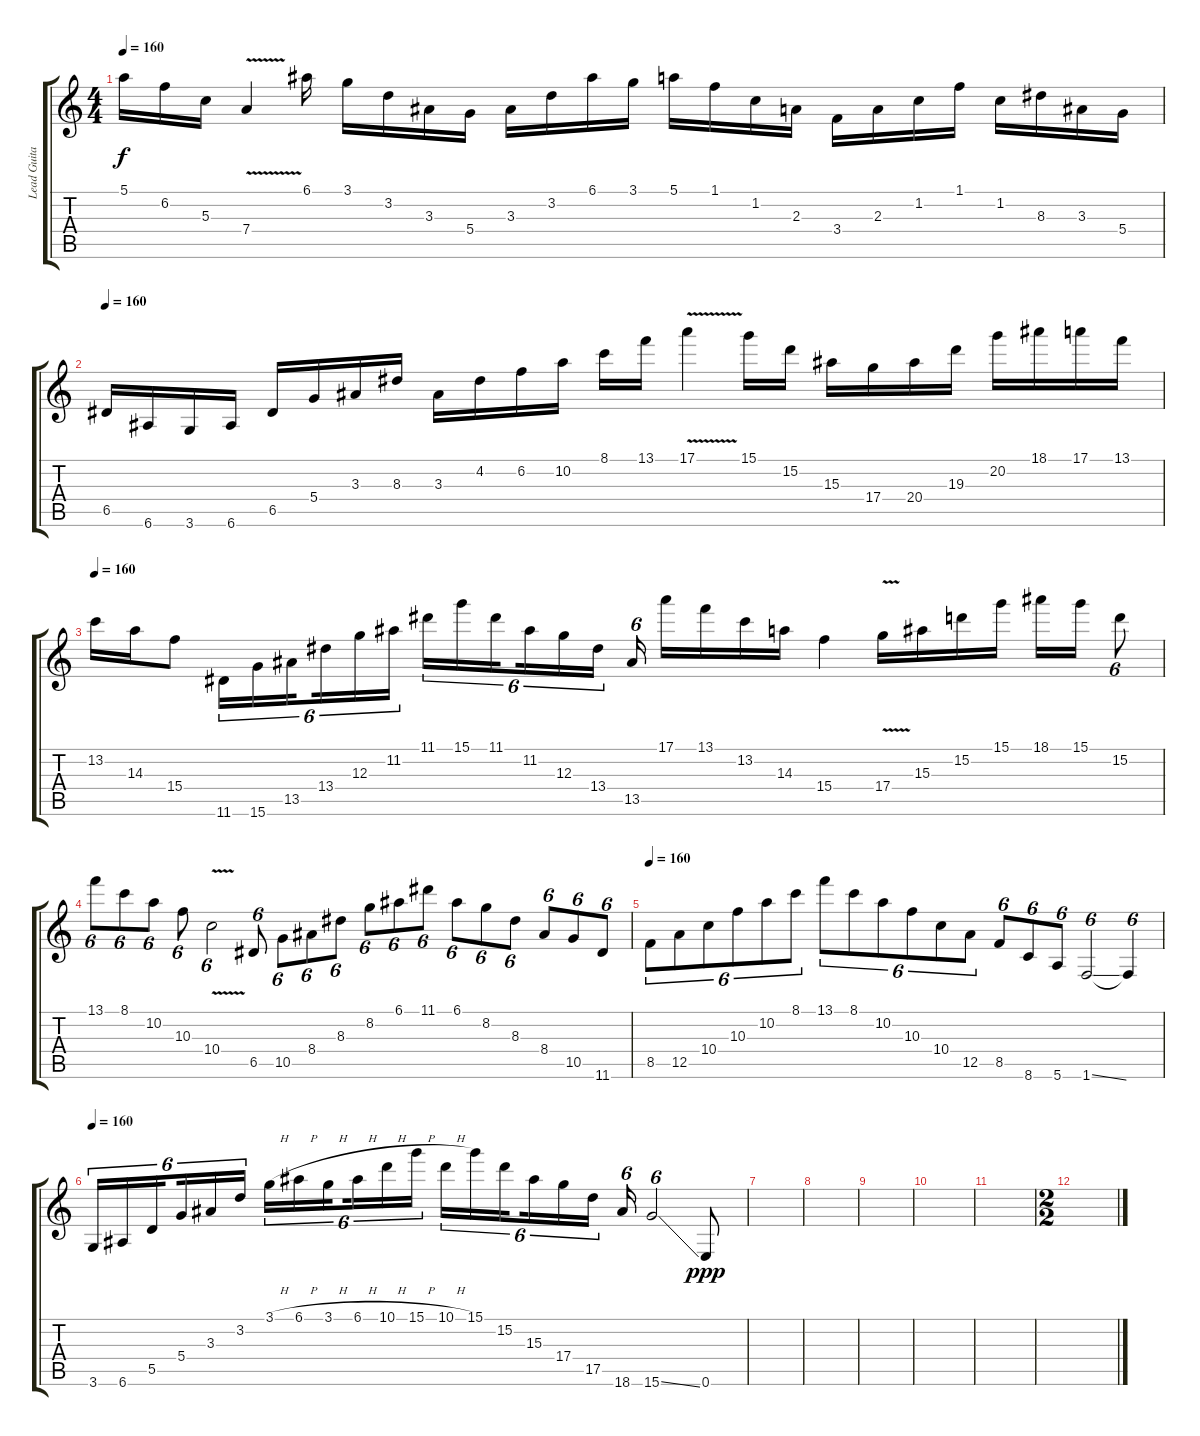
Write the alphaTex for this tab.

\track ("Lead Guitarist(Aashik)" "Lead Guita") {instrument distortionguitar}
\staff {score tabs}
\tuning (E4 B3 G3 D3 A2 E2) {hide}
\ts (4 4)
\tempo 160
\clef g2
\ks c
5.1.16{dy f} 6.2.16 5.3.16 7.4{v}.4 6.1.16 3.1.16 3.2.16 3.3.16 5.4.16 3.3.16 3.2.16 6.1.16 3.1.16 5.1.16 1.1.16 1.2.16 2.3.16 3.4.16 2.3.16 1.2.16 1.1.16 1.2.16 8.3.16 3.3.16 5.4.16 |
\tempo 160
6.5.16 6.6.16 3.6.16 6.6.16 6.5.16 5.4.16 3.3.16 8.3.16 3.3.16 4.2.16 6.2.16 10.2.16 8.1.16 13.1.16 17.1{v}.4 15.1.16 15.2.16 15.3.16 17.4.16 20.4.16 19.3.16 20.2.16 18.1.16 17.1.16 13.1.16 |
\tempo 160
13.2.16 14.3.16 15.4.8 11.6.16{tu (6 4)} 15.6.16{tu (6 4)} 13.5.16{tu (6 4) beam splitsecondary} 13.4.16{tu (6 4)} 12.3.16{tu (6 4)} 11.2.16{tu (6 4)} 11.1.16{tu (6 4)} 15.1.16{tu (6 4)} 11.1.16{tu (6 4) beam splitsecondary} 11.2.16{tu (6 4)} 12.3.16{tu (6 4)} 13.4.16{tu (6 4)} 13.5.16{tu (6 4) beam splitsecondary} 17.1.16 13.1.16 13.2.16 14.3.16 15.4.4 17.4{v}.16 15.3.16 15.2.16 15.1.16 18.1.16 15.1.16 15.2.8{tu (6 4)} |
13.1.8{tu (6 4)} 8.1.8{tu (6 4)} 10.2.8{tu (6 4)} 10.3.8{tu (6 4)} 10.4{v}.2{tu (6 4)} 6.5.8{tu (6 4)} 10.5.8{tu (6 4)} 8.4.8{tu (6 4)} 8.3.8{tu (6 4)} 8.2.8{tu (6 4)} 6.1.8{tu (6 4)} 11.1.8{tu (6 4)} 6.1.8{tu (6 4)} 8.2.8{tu (6 4)} 8.3.8{tu (6 4)} 8.4.8{tu (6 4)} 10.5.8{tu (6 4)} 11.6.8{tu (6 4)} |
\tempo 160
8.5.8{tu (6 4)} 12.5.8{tu (6 4)} 10.4.8{tu (6 4)} 10.3.8{tu (6 4)} 10.2.8{tu (6 4)} 8.1.8{tu (6 4)} 13.1.8{tu (6 4)} 8.1.8{tu (6 4)} 10.2.8{tu (6 4)} 10.3.8{tu (6 4)} 10.4.8{tu (6 4)} 12.5.8{tu (6 4)} 8.5.8{tu (6 4)} 8.6.8{tu (6 4)} 5.6.8{tu (6 4)} 1.6{ss}.2{tu (6 4)} 1.6{t}.4{tu (6 4)} |
\tempo 160
3.6.16{tu (6 4)} 6.6.16{tu (6 4)} 5.5.16{tu (6 4) beam splitsecondary} 5.4.16{tu (6 4)} 3.3.16{tu (6 4)} 3.2.16{tu (6 4)} 3.1{h}.16{tu (6 4)} 6.1{h}.16{tu (6 4)} 3.1{h}.16{tu (6 4) beam splitsecondary} 6.1{h}.16{tu (6 4)} 10.1{h}.16{tu (6 4)} 15.1{h}.16{tu (6 4)} 10.1{h}.16{tu (6 4)} 15.1.16{tu (6 4)} 15.2.16{tu (6 4) beam splitsecondary} 15.3.16{tu (6 4)} 17.4.16{tu (6 4)} 17.5.16{tu (6 4)} 18.6.16{tu (6 4)} 15.6{ss}.2{tu (6 4)} 0.6.8{dy ppp} |
|
|
|
|
|
\ts (2 2)
